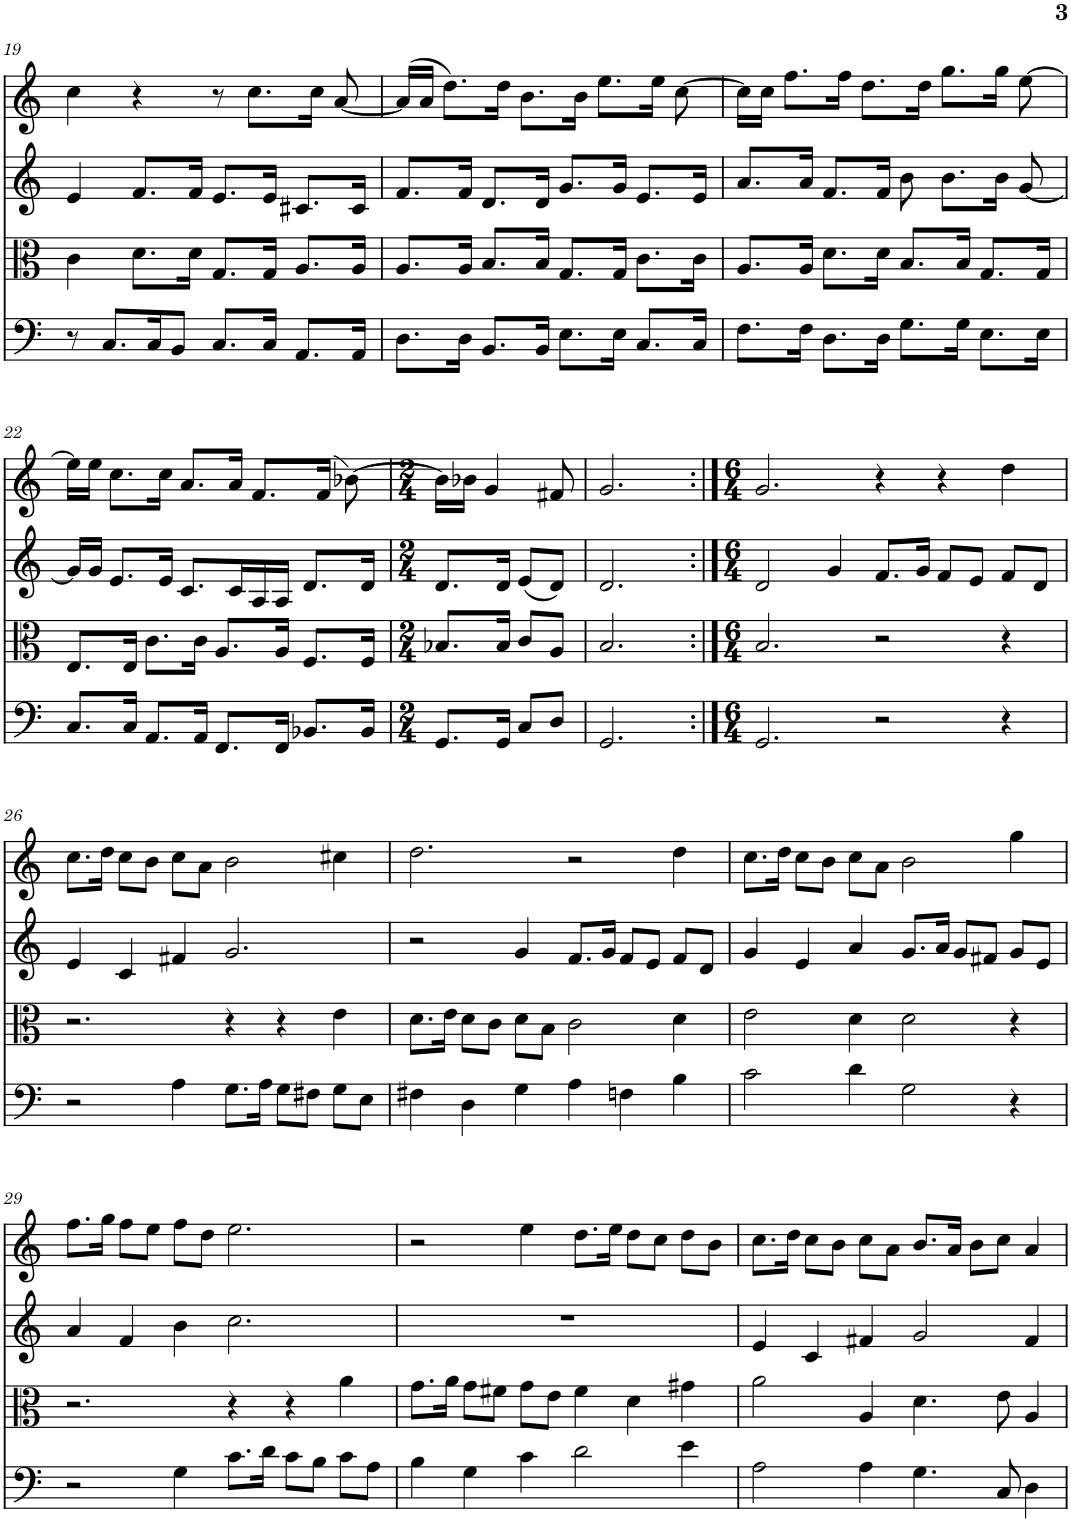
**kern	**kern	**kern	**kern
*part4	*part3	*part2	*part1
*staff4	*staff3	*staff2	*staff1
*I"Piano	*I"Piano	*I"Piano	*I"Piano
*I'Pno	*I'Pno	*I'Pno	*I'Pno
!!LO:PB:g=z
*clefF4	*clefC3	*clefG2	*clefG2
*k[]	*k[]	*k[]	*k[]
*M2/2	*M2/2	*M2/2	*M2/2
*met(c|)	*met(c|)	*met(c|)	*met(c|)
=19	=19	=19	=19
8r	4c\	4e/	4cc\
8.C/L	.	.	.
.	8.d\L	8.f/L	4r
16C/K	.	.	.
8BB/J	.	.	.
.	16d\Jk	16f/Jk	.
8.C/L	8.G/L	8.e/L	8r
.	.	.	8.cc\L
16C/Jk	16G/Jk	16e/Jk	.
8.AA/L	8.A/L	8.c#X/L	.
.	.	.	16cc\Jk
.	.	.	[8a/
16AA/Jk	16A/Jk	16c#/Jk	.
=20	=20	=20	=20
8.D\L	8.A/L	8.f/L	(16a/LL]
.	.	.	16a/JJ
.	.	.	8.dd\L)
16D\Jk	16A/Jk	16f/Jk	.
8.BB/L	8.B/L	8.d/L	.
.	.	.	16dd\Jk
.	.	.	8.b\L
16BB/Jk	16B/Jk	16d/Jk	.
8.E\L	8.G/L	8.g/L	.
.	.	.	16b\Jk
.	.	.	8.ee\L
16E\Jk	16G/Jk	16g/Jk	.
8.C/L	8.c\L	8.e/L	.
.	.	.	16ee\Jk
.	.	.	[8cc\
16C/Jk	16c\Jk	16e/Jk	.
=21	=21	=21	=21
8.F\L	8.A/L	8.a/L	16cc\LL]
.	.	.	16cc\JJ
.	.	.	8.ff\L
16F\Jk	16A/Jk	16a/Jk	.
8.D\L	8.d\L	8.f/L	.
.	.	.	16ff\Jk
.	.	.	8.dd\L
16D\Jk	16d\Jk	16f/Jk	.
8.G\L	8.B/L	8b\	.
.	.	.	16dd\Jk
.	.	8.b\L	8.gg\L
16G\Jk	16B/Jk	.	.
8.E\L	8.G/L	.	.
.	.	16b\Jk	16gg\Jk
.	.	[8g/	[8ee\
16E\Jk	16G/Jk	.	.
!!LO:LB:g=z
=22	=22	=22	=22
8.C/L	8.E/L	16g/LL]	16ee\LL]
.	.	16g/JJ	16ee\JJ
.	.	8.e/L	8.cc\L
16C/Jk	16E/Jk	.	.
8.AA/L	8.c\L	.	.
.	.	16e/Jk	16cc\Jk
.	.	8.c/L	8.a/L
16AA/Jk	16c\Jk	.	.
8.FF/L	8.A/L	.	.
.	.	16c/L	16a/Jk
.	.	16A/	8.f/L
16FF/Jk	16A/Jk	16A/JJ	.
8.BB-X/L	8.F/L	8.d/L	.
.	.	.	(16f/Jk
.	.	.	[8b-X\)
16BB-/Jk	16F/Jk	16d/Jk	.
=23	=23	=23	=23
*M2/4	*M2/4	*M2/4	*M2/4
8.GG/L	8.B-X/L	8.d/L	16b-\LL]
.	.	.	16b-X\JJ
.	.	.	4g/
16GG/Jk	16B-/Jk	16d/Jk	.
8C/L	8c/L	(8e/L	.
8D/J	8A/J	8d/J)	8f#X/
=24	=24	=24	=24
[2GG/	[2B/	[2d/	[2g/
=25:|!	=25:|!	=25:|!	=25:|!
*M6/4	*M6/4	*M6/4	*M6/4
2.GG/	2.B/	2d/	2.g/
.	.	4d/]	.
4GG/]	4B/]	4g/	4g/]
2r	2r	8.f/L	4r
.	.	16g/Jk	.
.	.	8f/L	4r
.	.	8e/J	.
4r	4r	8f/L	4dd\
.	.	8d/J	.
!!LO:LB:g=z
=26	=26	=26	=26
2r	2.r	4e/	8.cc\L
.	.	.	16dd\Jk
.	.	4c/	8cc\L
.	.	.	8b\J
4A\	.	4f#X/	8cc\L
.	.	.	8a\J
8.G\L	4r	2.g/	2b\
16A\Jk	.	.	.
8G\L	4r	.	.
8F#X\J	.	.	.
8G\L	4e\	.	4cc#X\
8E\J	.	.	.
=27	=27	=27	=27
4F#X\	8.d\L	2r	2.dd\
.	16e\Jk	.	.
4D\	8d\L	.	.
.	8c\J	.	.
4G\	8d\L	4g/	.
.	8B\J	.	.
4A\	2c\	8.f/L	2r
.	.	16g/Jk	.
4Fn\	.	8f/L	.
.	.	8e/J	.
4B\	4d\	8f/L	4dd\
.	.	8d/J	.
=28	=28	=28	=28
2c\	2e\	4g/	8.cc\L
.	.	.	16dd\Jk
.	.	4e/	8cc\L
.	.	.	8b\J
4d\	4d\	4a/	8cc\L
.	.	.	8a\J
2G\	2d\	8.g/L	2b\
.	.	16a/Jk	.
.	.	8g/L	.
.	.	8f#X/J	.
4r	4r	8g/L	4gg\
.	.	8e/J	.
!!LO:LB:g=z
=29	=29	=29	=29
2r	2.r	4a/	8.ff\L
.	.	.	16gg\Jk
.	.	4f/	8ff\L
.	.	.	8ee\J
4G\	.	4b\	8ff\L
.	.	.	8dd\J
8.c\L	4r	2.cc\	2.ee\
16d\Jk	.	.	.
8c\L	4r	.	.
8B\J	.	.	.
8c\L	4a\	.	.
8A\J	.	.	.
=30	=30	=30	=30
4B\	8.g\L	1.r	2r
.	16a\Jk	.	.
4G\	8g\L	.	.
.	8f#X\J	.	.
4c\	8g\L	.	4ee\
.	8e\J	.	.
2d\	4f#\	.	8.dd\L
.	.	.	16ee\Jk
.	4d\	.	8dd\L
.	.	.	8cc\J
4e\	4g#X\	.	8dd\L
.	.	.	8b\J
=31	=31	=31	=31
2A\	2a\	4e/	8.cc\L
.	.	.	16dd\Jk
.	.	4c/	8cc\L
.	.	.	8b\J
4A\	4A/	4f#X/	8cc\L
.	.	.	8a\J
4.G\	4.d\	2g/	8.b/L
.	.	.	16a/Jk
.	.	.	8b\L
8C/	8e\	.	8cc\J
4D\	4A/	4f#/	4a/
=	=	=	=
*-	*-	*-	*-
